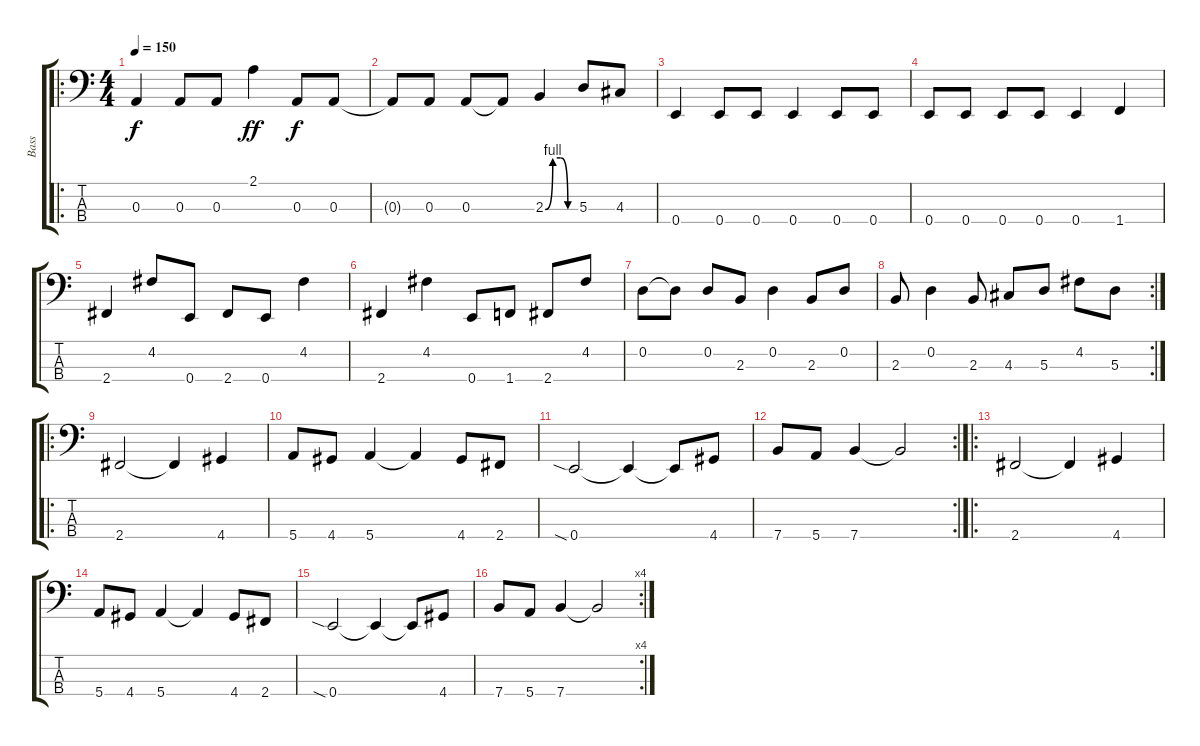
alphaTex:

\track ("Bass" "Bass") {instrument electricbassfinger}
\staff {score tabs}
\tuning (G2 D2 A1 E1) {hide}
\ro
\ts (4 4)
\tempo 150
\clef f4
\ks c
0.3.4{dy f} 0.3.8 0.3.8 2.1.4{dy ff} 0.3.8{dy f} 0.3.8 |
0.3{t}.8 0.3.8 0.3.8 0.3{t}.8 2.3{be (custom 0 0 15 4 30 4 45 0 60 0)}.4 5.3.8 4.3.8 |
0.4.4 0.4.8 0.4.8 0.4.4 0.4.8 0.4.8 |
0.4.8 0.4.8 0.4.8 0.4.8 0.4.4 1.4.4 |
2.4.4 4.2.8 0.4.8 2.4.8 0.4.8 4.2.4 |
2.4.4 4.2.4 0.4.8 1.4.8 2.4.8 4.2.8 |
0.2.8 0.2{t}.8 0.2.8 2.3.8 0.2.4 2.3.8 0.2.8 |
\rc 2
2.3.8 0.2.4 2.3.8 4.3.8 5.3.8 4.2.8 5.3.8 |
\ro
2.4.2 2.4{t}.4 4.4.4 |
5.4.8 4.4.8 5.4.4 5.4{t}.4 4.4.8 2.4.8 |
0.4{sia}.2 0.4{t}.4 0.4{t}.8 4.4.8 |
\rc 2
7.4.8 5.4.8 7.4.4 7.4{t}.2 |
\ro
2.4.2 2.4{t}.4 4.4.4 |
5.4.8 4.4.8 5.4.4 5.4{t}.4 4.4.8 2.4.8 |
0.4{sia}.2 0.4{t}.4 0.4{t}.8 4.4.8 |
\rc 4
7.4.8 5.4.8 7.4.4 7.4{t}.2
